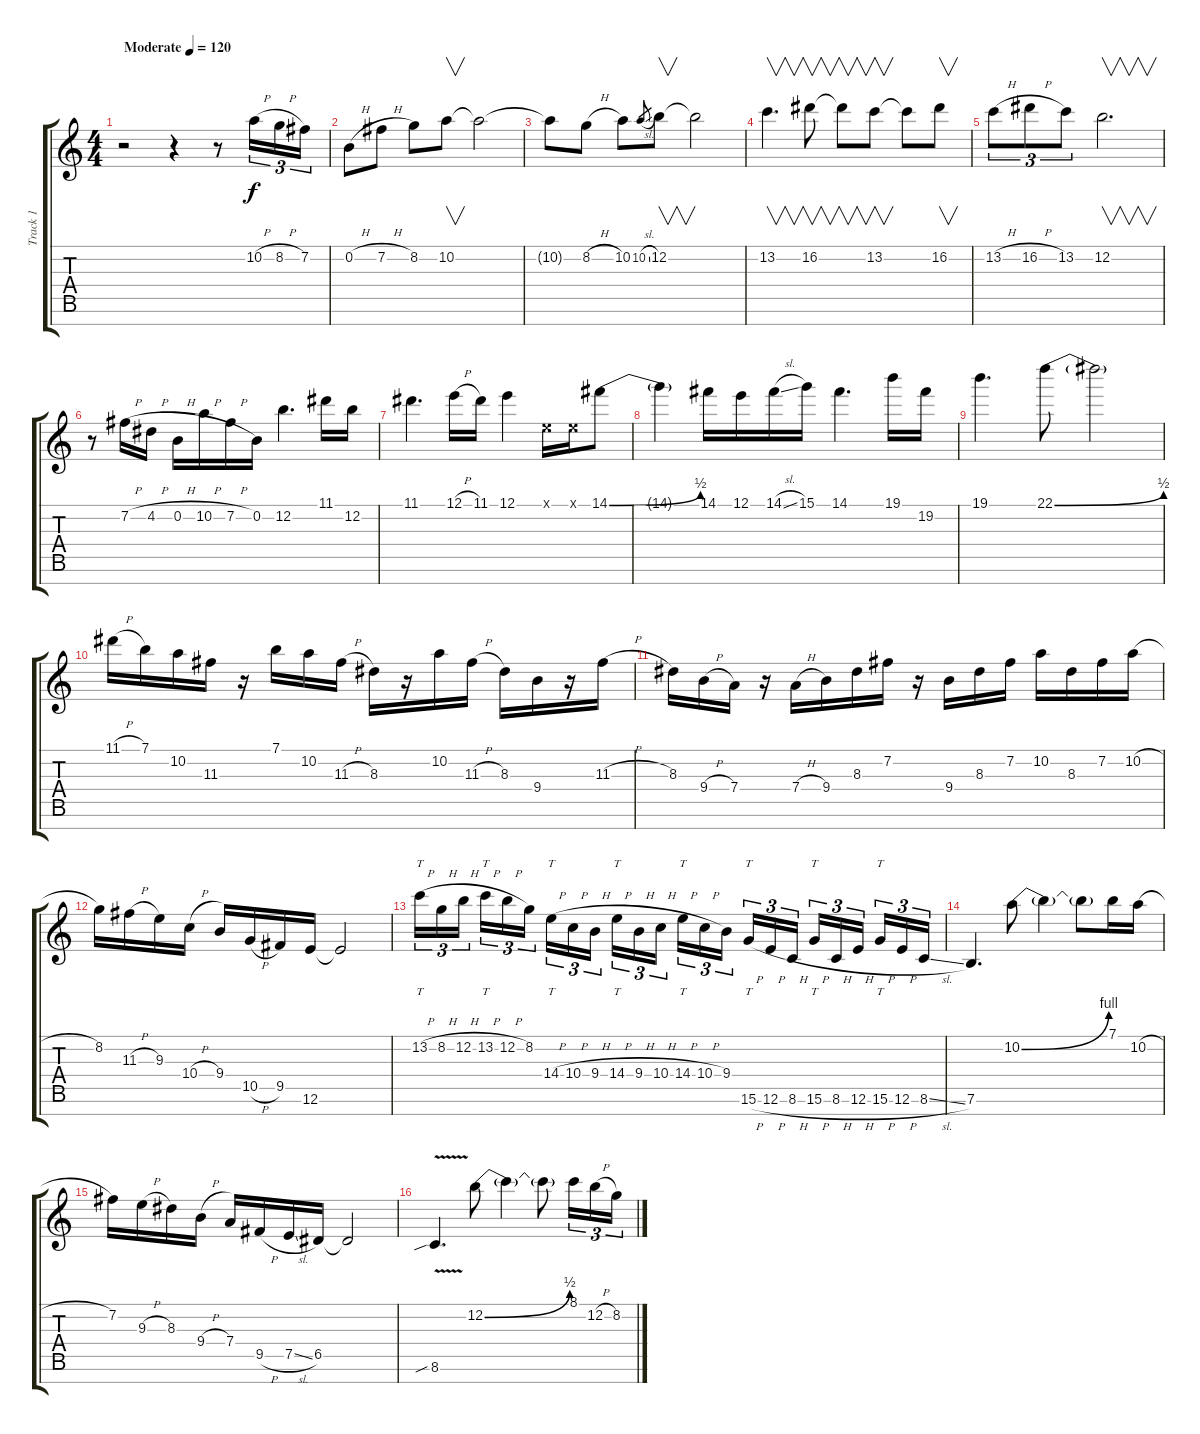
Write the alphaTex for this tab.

\track ("Track 1" "Track 1") {instrument acousticguitarsteel}
\staff {score tabs}
\tuning (E4 B3 G3 D3 A2 E2 B1) {hide}
\ts (4 4)
\tempo (120 "Moderate")
\clef g2
\ks c
r.2{dy f instrument acousticguitarsteel} r.4 r.8 10.2{h}.16{tu (3 2)} 8.2{h}.16{tu (3 2)} 7.2.16{tu (3 2)} |
0.2{h}.8 7.2{h}.8 8.2.8 10.2.8{v} 10.2{t}.2 |
10.2{t}.8 8.2{h}.8 10.2.8 10.2{sl}.8{gr} 12.2.8{v} 12.2{t}.2 |
13.2.4{v d} 16.2.8{v} 16.2{t}.8{v} 13.2.8{v} 13.2{t}.8 16.2.8{v} |
13.2{h}.8{tu (3 2)} 16.2{h}.8{tu (3 2)} 13.2.8{tu (3 2)} 12.2.2{v d} |
r.8 7.2{h}.16 4.2{h}.16 0.2{h}.16 10.2{h}.16 7.2{h}.16 0.2.16 12.2.4{d} 11.1.16 12.2.16 |
11.1.4{d} 12.1{h}.16 11.1.16 12.1.4 0.1{x}.16 0.1{x}.16 14.1{be (bend 0 0 60 2)}.8 |
14.1{t}.4 14.1.16 12.1.16 14.1{sl}.16 15.1.16 14.1.4{d} 19.1.16 19.2.16 |
19.1.4{d} 22.1{be (bend 0 0 60 2)}.8 22.1{t}.2 |
11.1{h}.16 7.1.16 10.2.16 11.3.16 r.16 7.1.16 10.2.16 11.3{h}.16 8.3.16 r.16 10.2.16 11.3{h}.16 8.3.16 9.4.16 r.16 11.3{h}.16 |
8.3.16 9.4{h}.16 7.4.16 r.16 7.4{h}.16 9.4.16 8.3.16 7.2.16 r.16 9.4.16 8.3.16 7.2.16 10.2.16 8.3.16 7.2.16 10.2{h}.16 |
8.2.16 11.3{h}.16 9.3.16 10.4{h}.16 9.4.16 10.5{h}.16 9.5.16 12.6.16 12.6{t}.2 |
13.2{h}.16{tt tu (3 2)} 8.2{h}.16{tu (3 2)} 12.2{h}.16{tu (3 2) beam splitsecondary} 13.2{h}.16{tt tu (3 2)} 12.2{h}.16{tu (3 2)} 8.2.16{tu (3 2)} 14.4{h}.16{tt tu (3 2)} 10.4{h}.16{tu (3 2)} 9.4{h}.16{tu (3 2) beam splitsecondary} 14.4{h}.16{tt tu (3 2)} 9.4{h}.16{tu (3 2)} 10.4{h}.16{tu (3 2)} 14.4{h}.16{tt tu (3 2)} 10.4{h}.16{tu (3 2)} 9.4.16{tu (3 2) beam splitsecondary} 15.6{h}.16{tt tu (3 2)} 12.6{h}.16{tu (3 2)} 8.6{h}.16{tu (3 2)} 15.6{h}.16{tt tu (3 2)} 8.6{h}.16{tu (3 2)} 12.6{h}.16{tu (3 2) beam splitsecondary} 15.6{h}.16{tt tu (3 2)} 12.6{h}.16{tu (3 2)} 8.6{sl}.16{tu (3 2)} |
7.6.4{d} 10.2{be (bend 0 0 60 4)}.8 10.2{t}.4 10.2{t}.8 7.1.16 10.2{h}.16 |
7.2.16 9.3{h}.16 8.3.16 9.4{h}.16 7.4.16 9.5{h}.16 7.5{sl}.16 6.5.16 6.5{t}.2 |
8.6{v sib}.4{d} 12.2{be (bend 0 0 60 2)}.8 12.2{t}.4 12.2{t}.8 8.1.16{tu (3 2)} 12.2{h}.16{tu (3 2)} 8.2.16{tu (3 2)}
